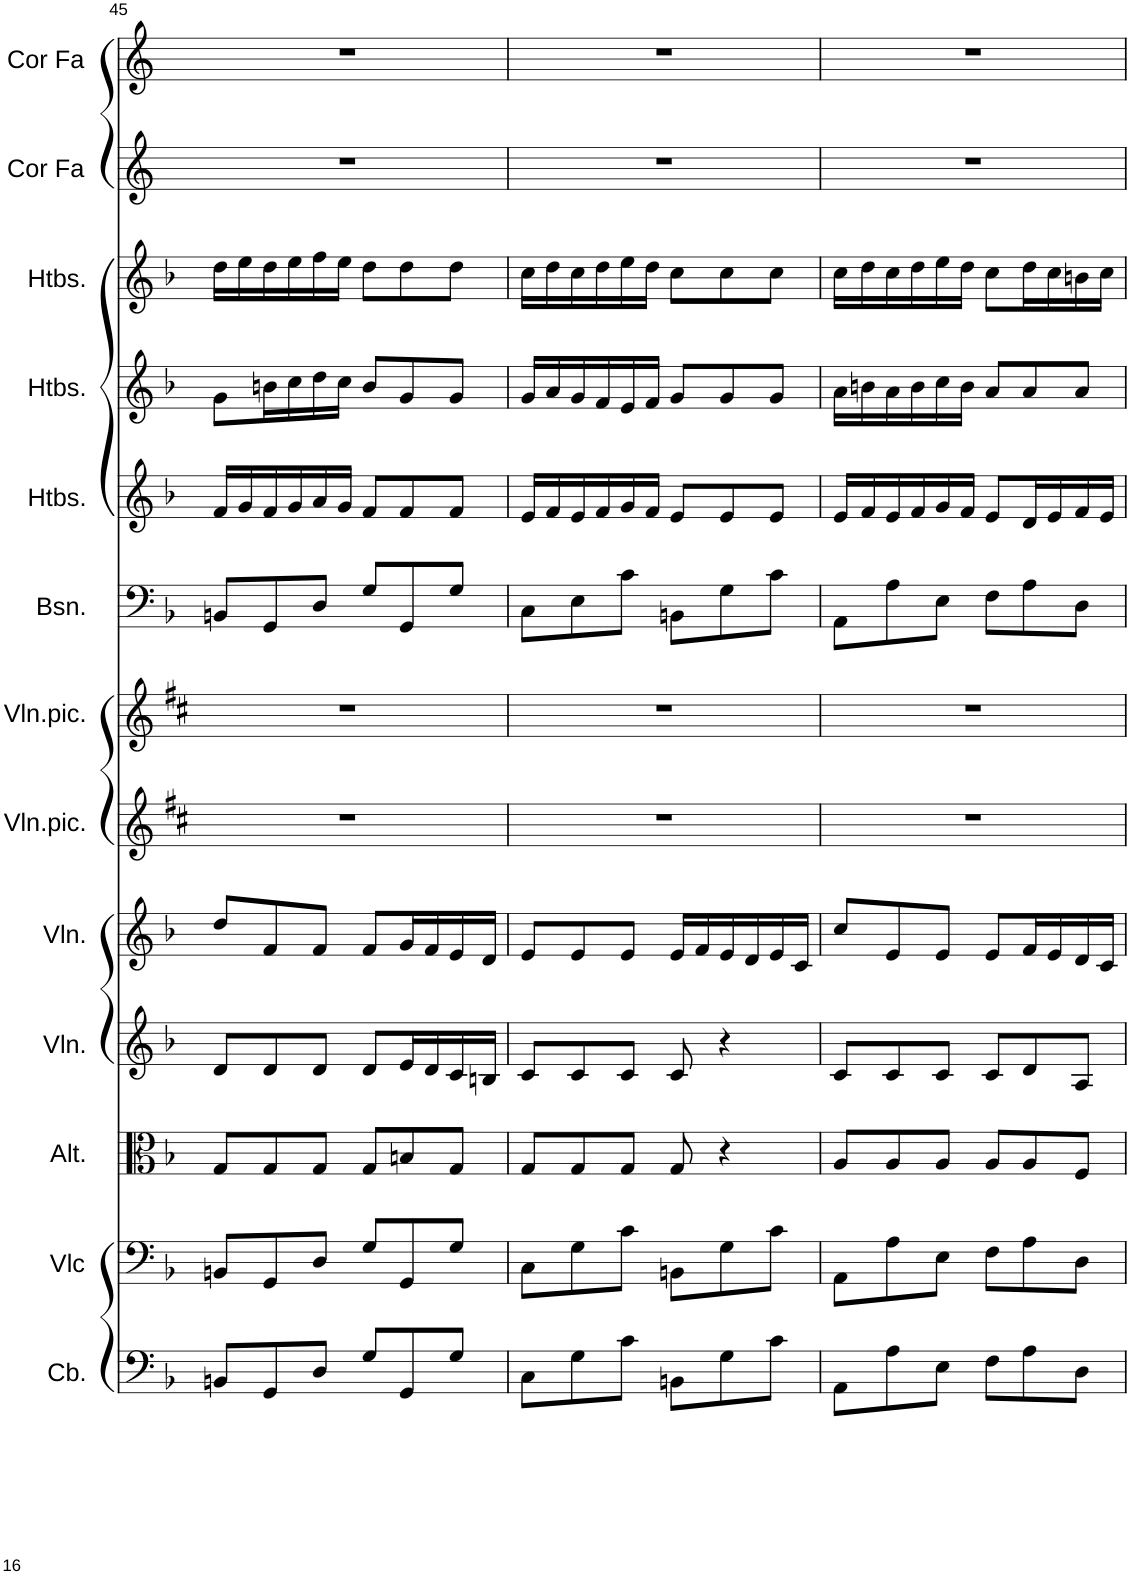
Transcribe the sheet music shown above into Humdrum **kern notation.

**kern	**kern	**kern	**kern	**kern	**kern	**kern	**kern	**kern	**kern	**kern	**kern	**kern
*part13	*part12	*part11	*part10	*part9	*part8	*part7	*part6	*part5	*part4	*part3	*part2	*part1
*staff13	*staff12	*staff11	*staff10	*staff9	*staff8	*staff7	*staff6	*staff5	*staff4	*staff3	*staff2	*staff1
*I"Contrebasse	*I"Violoncelle	*I"Alto	*I"Violon	*I"Violon	*I"Violon	*I"Violon piccolo	*I"Basson	*I"Hautbois	*I"Hautbois	*I"Hautbois	*I"Cor en Fa	*I"Cor en Fa
*I'Cb.	*I'Vlc	*I'Alt.	*I'Vln.	*I'Vln.	*	*I'Vln.pic.	*I'Bsn.	*I'Htbs.	*I'Htbs.	*I'Htbs.	*I'Cor Fa	*I'Cor Fa
!!LO:PB:g=z
*clefF4	*clefF4	*clefC3	*clefG2	*clefG2	*clefG2	*clefG2	*clefF4	*clefG2	*clefG2	*clefG2	*clefG2	*clefG2
*Trd7c12	*	*	*	*	*Trd5c9	*Trd5c9	*	*	*	*	*Trd4c7	*Trd4c7
*k[b-]	*k[b-]	*k[b-]	*k[b-]	*k[b-]	*k[f#c#]	*k[f#c#]	*k[b-]	*k[b-]	*k[b-]	*k[b-]	*k[]	*k[]
*M6/8	*M6/8	*M6/8	*M6/8	*M6/8	*M6/8	*M6/8	*M6/8	*M6/8	*M6/8	*M6/8	*M6/8	*M6/8
=45	=45	=45	=45	=45	=45	=45	=45	=45	=45	=45	=45	=45
8BBn/L	8BBn/L	8G/L	8d/L	8dd/L	2.r	2.r	8BBn/L	16f/LL	8g\L	16dd\LL	2.r	2.r
.	.	.	.	.	.	.	.	16g/	.	16ee\	.	.
8GG/	8GG/	8G/	8d/	8f/	.	.	8GG/	16f/	16bn\L	16dd\	.	.
.	.	.	.	.	.	.	.	16g/	16cc\	16ee\	.	.
8D/J	8D/J	8G/J	8d/J	8f/J	.	.	8D/J	16a/	16dd\	16ff\	.	.
.	.	.	.	.	.	.	.	16g/JJ	16cc\JJ	16ee\JJ	.	.
8G/L	8G/L	8G/L	8d/L	8f/L	.	.	8G/L	8f/L	8b/L	8dd\L	.	.
8GG/	8GG/	8Bn/	16e/L	16g/L	.	.	8GG/	8f/	8g/	8dd\	.	.
.	.	.	16d/	16f/	.	.	.	.	.	.	.	.
8G/J	8G/J	8G/J	16c/	16e/	.	.	8G/J	8f/J	8g/J	8dd\J	.	.
.	.	.	16Bn/JJ	16d/JJ	.	.	.	.	.	.	.	.
=46	=46	=46	=46	=46	=46	=46	=46	=46	=46	=46	=46	=46
8C\L	8C\L	8G/L	8c/L	8e/L	2.r	2.r	8C\L	16e/LL	16g/LL	16cc\LL	2.r	2.r
.	.	.	.	.	.	.	.	16f/	16a/	16dd\	.	.
8G\	8G\	8G/	8c/	8e/	.	.	8E\	16e/	16g/	16cc\	.	.
.	.	.	.	.	.	.	.	16f/	16f/	16dd\	.	.
8c\J	8c\J	8G/J	8c/J	8e/J	.	.	8c\J	16g/	16e/	16ee\	.	.
.	.	.	.	.	.	.	.	16f/JJ	16f/JJ	16dd\JJ	.	.
8BBn\L	8BBn\L	8G/	8c/	16e/LL	.	.	8BBn\L	8e/L	8g/L	8cc\L	.	.
.	.	.	.	16f/	.	.	.	.	.	.	.	.
8G\	8G\	4r	4r	16e/	.	.	8G\	8e/	8g/	8cc\	.	.
.	.	.	.	16d/	.	.	.	.	.	.	.	.
8c\J	8c\J	.	.	16e/	.	.	8c\J	8e/J	8g/J	8cc\J	.	.
.	.	.	.	16c/JJ	.	.	.	.	.	.	.	.
=47	=47	=47	=47	=47	=47	=47	=47	=47	=47	=47	=47	=47
8AA\L	8AA\L	8A/L	8c/L	8cc/L	2.r	2.r	8AA\L	16e/LL	16a\LL	16cc\LL	2.r	2.r
.	.	.	.	.	.	.	.	16f/	16bn\	16dd\	.	.
8A\	8A\	8A/	8c/	8e/	.	.	8A\	16e/	16a\	16cc\	.	.
.	.	.	.	.	.	.	.	16f/	16b\	16dd\	.	.
8E\J	8E\J	8A/J	8c/J	8e/J	.	.	8E\J	16g/	16cc\	16ee\	.	.
.	.	.	.	.	.	.	.	16f/JJ	16b\JJ	16dd\JJ	.	.
8F\L	8F\L	8A/L	8c/L	8e/L	.	.	8F\L	8e/L	8a/L	8cc\L	.	.
8A\	8A\	8A/	8d/	16f/L	.	.	8A\	16d/L	8a/	16dd\L	.	.
.	.	.	.	16e/	.	.	.	16e/	.	16cc\	.	.
8D\J	8D\J	8F/J	8A/J	16d/	.	.	8D\J	16f/	8a/J	16bn\	.	.
.	.	.	.	16c/JJ	.	.	.	16e/JJ	.	16cc\JJ	.	.
=	=	=	=	=	=	=	=	=	=	=	=	=
*-	*-	*-	*-	*-	*-	*-	*-	*-	*-	*-	*-	*-
